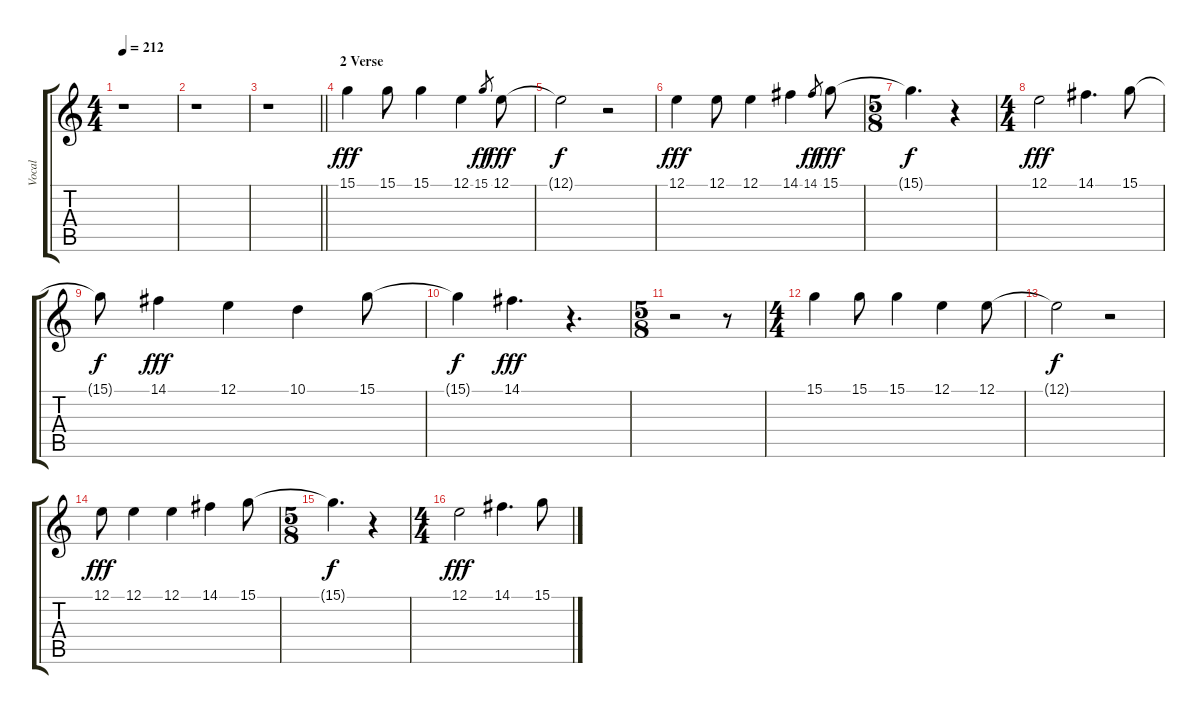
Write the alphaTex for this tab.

\track ("Vocal" "Vocal") {instrument lead1square}
\staff {score tabs}
\tuning (E4 B3 G3 D3 A2 E2) {hide}
\ts (4 4)
\tempo 212
\clef g2
\ks c
r.1{dy fff} |
r.1 |
\barLineRight lightlight
r.1 |
\section ("" "2 Verse")
15.1.4 15.1.8 15.1.4 12.1.4 15.1.8{gr dy ff} 12.1.8{dy fff} |
12.1{t}.2{dy f} r.2 |
12.1.4{dy fff} 12.1.8 12.1.4 14.1.4 14.1.8{gr dy ff} 15.1.8{dy fff} |
\ts (5 8)
15.1{t}.4{d dy f} r.4 |
\ts (4 4)
12.1.2{dy fff} 14.1.4{d} 15.1.8 |
15.1{t}.8{dy f} 14.1.4{dy fff} 12.1.4 10.1.4 15.1.8 |
15.1{t}.4{dy f} 14.1.4{d dy fff} r.4{d} |
\ts (5 8)
r.2 r.8 |
\ts (4 4)
15.1.4 15.1.8 15.1.4 12.1.4 12.1.8 |
12.1{t}.2{dy f} r.2 |
12.1.8{dy fff} 12.1.4 12.1.4 14.1.4 15.1.8 |
\ts (5 8)
15.1{t}.4{d dy f} r.4 |
\ts (4 4)
12.1.2{dy fff} 14.1.4{d} 15.1.8
